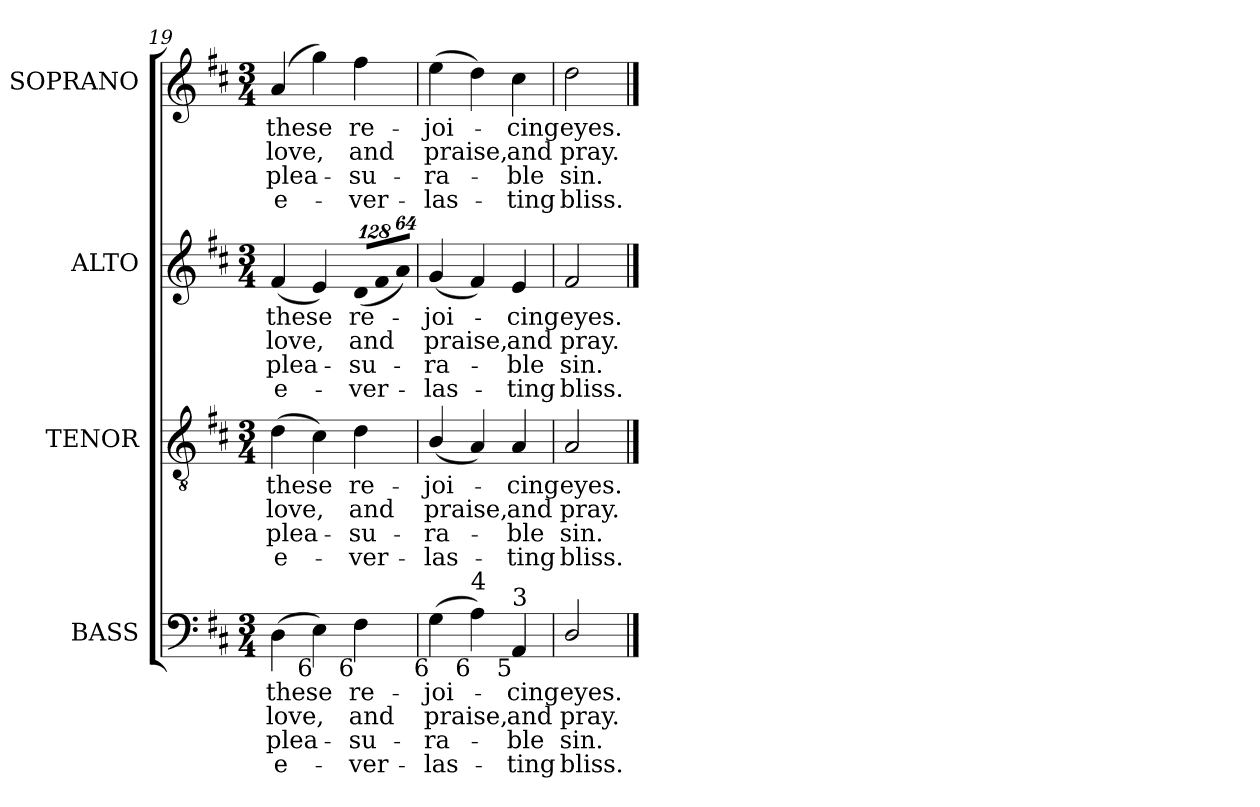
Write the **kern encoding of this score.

**kern	**text	**text	**text	**text	**kern	**text	**text	**text	**text	**kern	**text	**text	**text	**text	**kern	**text	**text	**text	**text
*part4	*part4	*part4	*part4	*part4	*part3	*part3	*part3	*part3	*part3	*part2	*part2	*part2	*part2	*part2	*part1	*part1	*part1	*part1	*part1
*staff4	*staff4	*staff4	*staff4	*staff4	*staff3	*staff3	*staff3	*staff3	*staff3	*staff2	*staff2	*staff2	*staff2	*staff2	*staff1	*staff1	*staff1	*staff1	*staff1
*I"BASS	*	*	*	*	*I"TENOR	*	*	*	*	*I"ALTO	*	*	*	*	*I"SOPRANO	*	*	*	*
*I'B.	*	*	*	*	*I'T.	*	*	*	*	*I'A.	*	*	*	*	*I'S.	*	*	*	*
*clefF4	*	*	*	*	*clefGv2	*	*	*	*	*clefG2	*	*	*	*	*clefG2	*	*	*	*
*	*	*	*	*	*ITrd7c12	*	*	*	*	*	*	*	*	*	*	*	*	*	*
*k[f#c#]	*	*	*	*	*k[f#c#]	*	*	*	*	*k[f#c#]	*	*	*	*	*k[f#c#]	*	*	*	*
*D:	*	*	*	*	*D:	*	*	*	*	*D:	*	*	*	*	*D:	*	*	*	*
*M3/4	*	*	*	*	*M3/4	*	*	*	*	*M3/4	*	*	*	*	*M3/4	*	*	*	*
=19	=19	=19	=19	=19	=19	=19	=19	=19	=19	=19	=19	=19	=19	=19	=19	=19	=19	=19	=19
!	!LO:LY:b:color=#000000	!LO:LY:b:color=#000000	!LO:LY:b:color=#000000	!LO:LY:b:color=#000000	!	!	!	!	!	!	!	!	!	!	!	!	!	!	!
!	!	!	!	!	!	!LO:LY:b:color=#000000	!LO:LY:b:color=#000000	!LO:LY:b:color=#000000	!LO:LY:b:color=#000000	!	!	!	!	!	!	!	!	!	!
!	!	!	!	!	!	!	!	!	!	!	!LO:LY:b:color=#000000	!LO:LY:b:color=#000000	!LO:LY:b:color=#000000	!LO:LY:b:color=#000000	!	!	!	!	!
!	!	!	!	!	!	!	!	!	!	!	!	!	!	!	!	!LO:LY:b:color=#000000	!LO:LY:b:color=#000000	!LO:LY:b:color=#000000	!LO:LY:b:color=#000000
(4Di\	these	love,	plea-	-e-	(4Di\	these	love,	plea-	-e-	(4f#i/	these	love,	plea-	-e-	(4ai/	these	love,	plea-	-e-
!LO:TX:b:rj:t=6	!	!	!	!	!	!	!	!	!	!	!	!	!	!	!	!	!	!	!
4Ei\)	.	.	.	.	4C#i\)	.	.	.	.	4ei/)	.	.	.	.	4ggi\)	.	.	.	.
!	!LO:LY:b:color=#000000	!LO:LY:b:color=#000000	!LO:LY:b:color=#000000	!LO:LY:b:color=#000000	!	!	!	!	!	!	!	!	!	!	!	!	!	!	!
!	!	!	!	!	!	!LO:LY:b:color=#000000	!LO:LY:b:color=#000000	!LO:LY:b:color=#000000	!LO:LY:b:color=#000000	!	!	!	!	!	!	!	!	!	!
*	*	*	*	*	*	*	*	*	*	*Xbrackettup	*	*	*	*	*	*	*	*	*
!	!	!	!	!	!	!	!	!	!	!LO:N:vis=8	!	!	!	!	!	!	!	!	!
!	!	!	!	!	!	!	!	!	!	!	!LO:LY:b:color=#000000	!LO:LY:b:color=#000000	!LO:LY:b:color=#000000	!LO:LY:b:color=#000000	!	!	!	!	!
!LO:TX:b:rj:t=6	!	!	!	!	!	!	!	!	!	!	!	!	!	!	!	!	!	!	!
!	!	!	!	!	!	!	!	!	!	!	!	!	!	!	!	!LO:LY:b:color=#000000	!LO:LY:b:color=#000000	!LO:LY:b:color=#000000	!LO:LY:b:color=#000000
4F#i\	re-	and	-su-	-ver-	4Di\	re-	and	-su-	-ver-	(1024%85di/L	re-	and	-su-	-ver-	4ff#i\	re-	and	-su-	-ver-
!	!	!	!	!	!	!	!	!	!	!LO:N:vis=8	!	!	!	!	!	!	!	!	!
.	.	.	.	.	.	.	.	.	.	1024%85f#i/	.	.	.	.	.	.	.	.	.
!	!	!	!	!	!	!	!	!	!	!LO:N:vis=8	!	!	!	!	!	!	!	!	!
.	.	.	.	.	.	.	.	.	.	512%43ai/J)	.	.	.	.	.	.	.	.	.
=20	=20	=20	=20	=20	=20	=20	=20	=20	=20	=20	=20	=20	=20	=20	=20	=20	=20	=20	=20
!	!LO:LY:b:color=#000000	!LO:LY:b:color=#000000	!LO:LY:b:color=#000000	!LO:LY:b:color=#000000	!	!	!	!	!	!	!	!	!	!	!	!	!	!	!
!	!	!	!	!	!	!LO:LY:b:color=#000000	!LO:LY:b:color=#000000	!LO:LY:b:color=#000000	!LO:LY:b:color=#000000	!	!	!	!	!	!	!	!	!	!
!	!	!	!	!	!	!	!	!	!	!	!LO:LY:b:color=#000000	!LO:LY:b:color=#000000	!LO:LY:b:color=#000000	!LO:LY:b:color=#000000	!	!	!	!	!
!LO:TX:b:rj:t=6	!	!	!	!	!	!	!	!	!	!	!	!	!	!	!	!	!	!	!
!	!	!	!	!	!	!	!	!	!	!	!	!	!	!	!	!LO:LY:b:color=#000000	!LO:LY:b:color=#000000	!LO:LY:b:color=#000000	!LO:LY:b:color=#000000
(4Gi\	-joi-	praise,	-ra-	-las-	(4BBi/	-joi-	praise,	-ra-	-las-	(4gi/	-joi-	praise,	-ra-	-las-	(4eei\	-joi-	praise,	-ra-	-las-
!LO:TX:b:rj:t=6	!	!	!	!	!	!	!	!	!	!	!	!	!	!	!	!	!	!	!
!LO:TX:t=4	!	!	!	!	!	!	!	!	!	!	!	!	!	!	!	!	!	!	!
4Ai\)	.	.	.	.	4AAi/)	.	.	.	.	4f#i/)	.	.	.	.	4ddi\)	.	.	.	.
!	!LO:LY:b:color=#000000	!LO:LY:b:color=#000000	!LO:LY:b:color=#000000	!LO:LY:b:color=#000000	!	!	!	!	!	!	!	!	!	!	!	!	!	!	!
!	!	!	!	!	!	!LO:LY:b:color=#000000	!LO:LY:b:color=#000000	!LO:LY:b:color=#000000	!LO:LY:b:color=#000000	!	!	!	!	!	!	!	!	!	!
!	!	!	!	!	!	!	!	!	!	!	!LO:LY:b:color=#000000	!LO:LY:b:color=#000000	!LO:LY:b:color=#000000	!LO:LY:b:color=#000000	!	!	!	!	!
!LO:TX:b:rj:t=5	!	!	!	!	!	!	!	!	!	!	!	!	!	!	!	!	!	!	!
!LO:TX:t=3	!	!	!	!	!	!	!	!	!	!	!	!	!	!	!	!	!	!	!
!	!	!	!	!	!	!	!	!	!	!	!	!	!	!	!	!LO:LY:b:color=#000000	!LO:LY:b:color=#000000	!LO:LY:b:color=#000000	!LO:LY:b:color=#000000
4AAi/	-cing	and	-ble	ting	4AAi/	-cing	and	-ble	ting	4ei/	-cing	and	-ble	ting	4cc#i\	-cing	and	-ble	ting
=21	=21	=21	=21	=21	=21	=21	=21	=21	=21	=21	=21	=21	=21	=21	=21	=21	=21	=21	=21
!	!LO:LY:b:color=#000000	!LO:LY:b:color=#000000	!LO:LY:b:color=#000000	!LO:LY:b:color=#000000	!	!	!	!	!	!	!	!	!	!	!	!	!	!	!
!	!	!	!	!	!	!LO:LY:b:color=#000000	!LO:LY:b:color=#000000	!LO:LY:b:color=#000000	!LO:LY:b:color=#000000	!	!	!	!	!	!	!	!	!	!
!	!	!	!	!	!	!	!	!	!	!	!LO:LY:b:color=#000000	!LO:LY:b:color=#000000	!LO:LY:b:color=#000000	!LO:LY:b:color=#000000	!	!	!	!	!
!	!	!	!	!	!	!	!	!	!	!	!	!	!	!	!	!LO:LY:b:color=#000000	!LO:LY:b:color=#000000	!LO:LY:b:color=#000000	!LO:LY:b:color=#000000
2Di/	eyes.	pray.	sin.	bliss.	2AAi/	eyes.	pray.	sin.	bliss.	2f#i/	eyes.	pray.	sin.	bliss.	2ddi\	eyes.	pray.	sin.	bliss.
==	==	==	==	==	==	==	==	==	==	==	==	==	==	==	==	==	==	==	==
*-	*-	*-	*-	*-	*-	*-	*-	*-	*-	*-	*-	*-	*-	*-	*-	*-	*-	*-	*-
